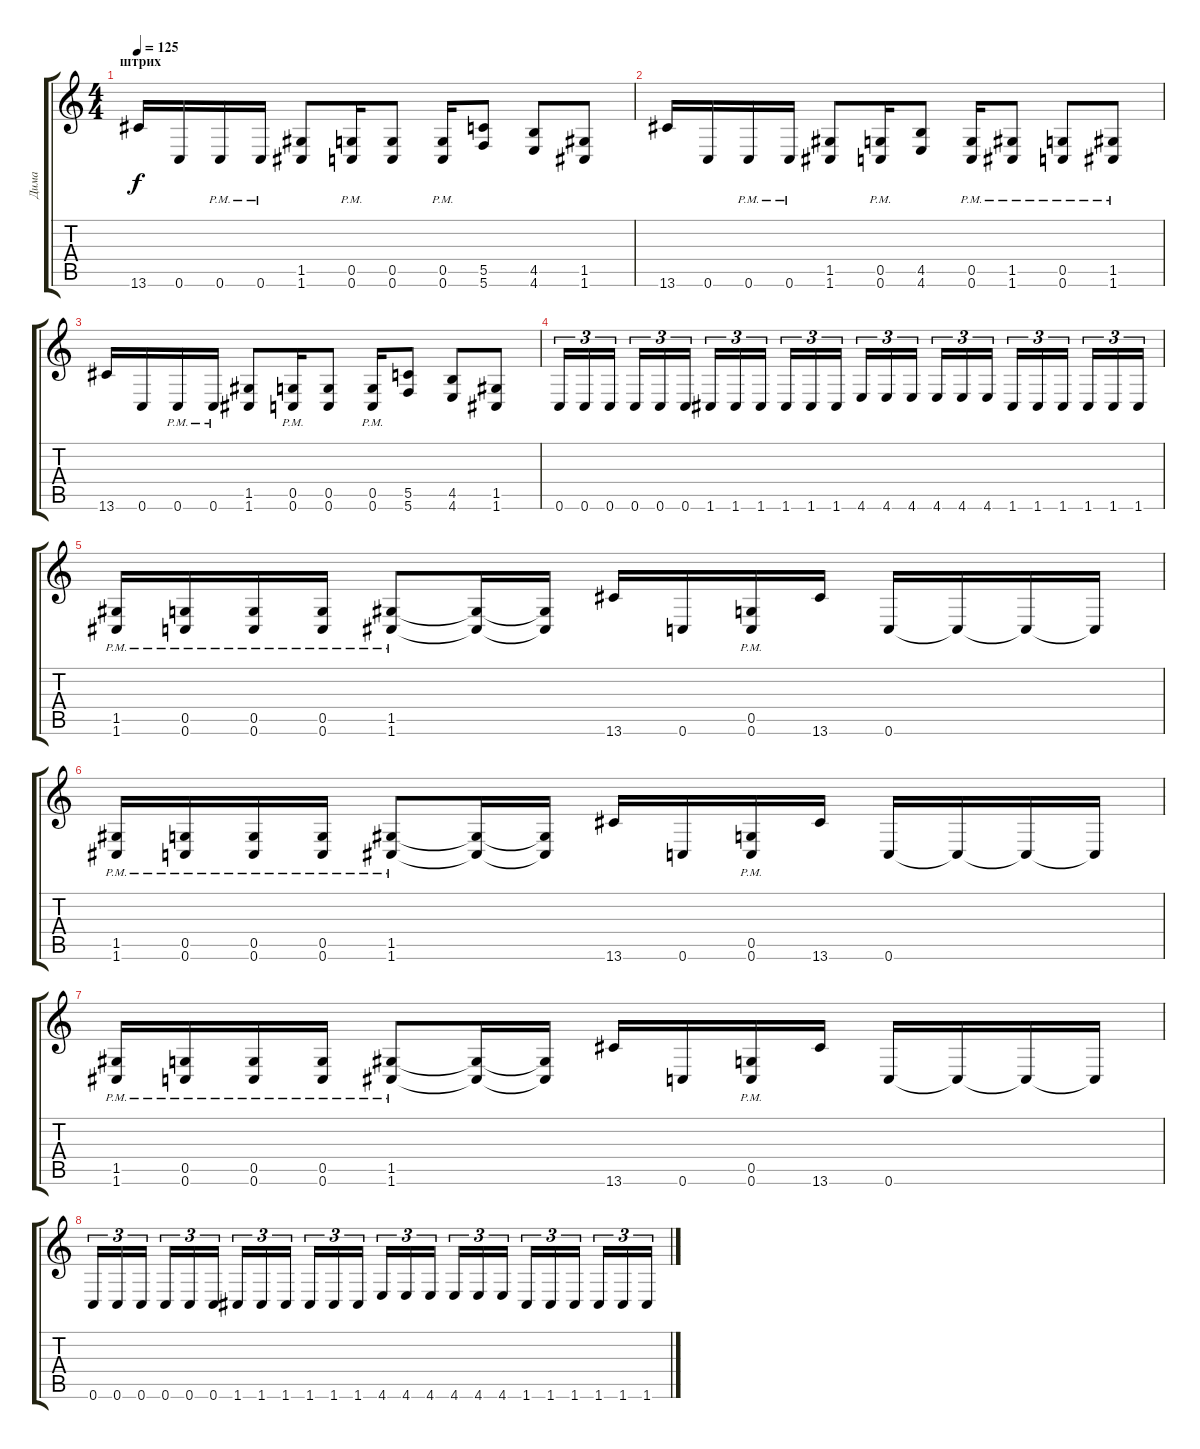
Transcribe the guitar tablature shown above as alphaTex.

\track ("Дима" "Дима") {instrument distortionguitar}
\staff {score tabs}
\tuning (D4 A3 F3 C3 G2 C2) {hide}
\ts (4 4)
\section ("" "штрих")
\tempo 125
\clef g2
\ks c
13.6.16{dy f} 0.6.16 0.6{pm}.16 0.6{pm}.16 (1.5 1.6).8 (0.5{pm} 0.6{pm}).16 (0.5 0.6).8 (0.5{pm} 0.6{pm}).16 (5.5 5.6).8 (4.5 4.6).8 (1.5 1.6).8 |
13.6.16 0.6.16 0.6{pm}.16 0.6{pm}.16 (1.5 1.6).8 (0.5{pm} 0.6{pm}).16 (4.5 4.6).8 (0.5{pm} 0.6{pm}).16 (1.5{pm} 1.6{pm}).8 (0.5{pm} 0.6{pm}).8 (1.5{pm} 1.6{pm}).8 |
13.6.16 0.6.16 0.6{pm}.16 0.6{pm}.16 (1.5 1.6).8 (0.5{pm} 0.6{pm}).16 (0.5 0.6).8 (0.5{pm} 0.6{pm}).16 (5.5 5.6).8 (4.5 4.6).8 (1.5 1.6).8 |
0.6.16{tu (3 2)} 0.6.16{tu (3 2)} 0.6.16{tu (3 2) beam splitsecondary} 0.6.16{tu (3 2)} 0.6.16{tu (3 2)} 0.6.16{tu (3 2)} 1.6.16{tu (3 2)} 1.6.16{tu (3 2)} 1.6.16{tu (3 2) beam splitsecondary} 1.6.16{tu (3 2)} 1.6.16{tu (3 2)} 1.6.16{tu (3 2)} 4.6.16{tu (3 2)} 4.6.16{tu (3 2)} 4.6.16{tu (3 2) beam splitsecondary} 4.6.16{tu (3 2)} 4.6.16{tu (3 2)} 4.6.16{tu (3 2)} 1.6.16{tu (3 2)} 1.6.16{tu (3 2)} 1.6.16{tu (3 2) beam splitsecondary} 1.6.16{tu (3 2)} 1.6.16{tu (3 2)} 1.6.16{tu (3 2)} |
(1.5{pm} 1.6{pm}).16 (0.5{pm} 0.6{pm}).16 (0.5{pm} 0.6{pm}).16 (0.5{pm} 0.6{pm}).16 (1.5{pm} 1.6{pm}).8 (1.5{t} 1.6{t}).16 (1.5{t} 1.6{t}).16 13.6.16 0.6.16 (0.5{pm} 0.6{pm}).16 13.6.16 0.6.16 0.6{t}.16 0.6{t}.16 0.6{t}.16 |
(1.5{pm} 1.6{pm}).16 (0.5{pm} 0.6{pm}).16 (0.5{pm} 0.6{pm}).16 (0.5{pm} 0.6{pm}).16 (1.5{pm} 1.6{pm}).8 (1.5{t} 1.6{t}).16 (1.5{t} 1.6{t}).16 13.6.16 0.6.16 (0.5{pm} 0.6{pm}).16 13.6.16 0.6.16 0.6{t}.16 0.6{t}.16 0.6{t}.16 |
(1.5{pm} 1.6{pm}).16 (0.5{pm} 0.6{pm}).16 (0.5{pm} 0.6{pm}).16 (0.5{pm} 0.6{pm}).16 (1.5{pm} 1.6{pm}).8 (1.5{t} 1.6{t}).16 (1.5{t} 1.6{t}).16 13.6.16 0.6.16 (0.5{pm} 0.6{pm}).16 13.6.16 0.6.16 0.6{t}.16 0.6{t}.16 0.6{t}.16 |
0.6.16{tu (3 2)} 0.6.16{tu (3 2)} 0.6.16{tu (3 2) beam splitsecondary} 0.6.16{tu (3 2)} 0.6.16{tu (3 2)} 0.6.16{tu (3 2)} 1.6.16{tu (3 2)} 1.6.16{tu (3 2)} 1.6.16{tu (3 2) beam splitsecondary} 1.6.16{tu (3 2)} 1.6.16{tu (3 2)} 1.6.16{tu (3 2)} 4.6.16{tu (3 2)} 4.6.16{tu (3 2)} 4.6.16{tu (3 2) beam splitsecondary} 4.6.16{tu (3 2)} 4.6.16{tu (3 2)} 4.6.16{tu (3 2)} 1.6.16{tu (3 2)} 1.6.16{tu (3 2)} 1.6.16{tu (3 2) beam splitsecondary} 1.6.16{tu (3 2)} 1.6.16{tu (3 2)} 1.6.16{tu (3 2)}
